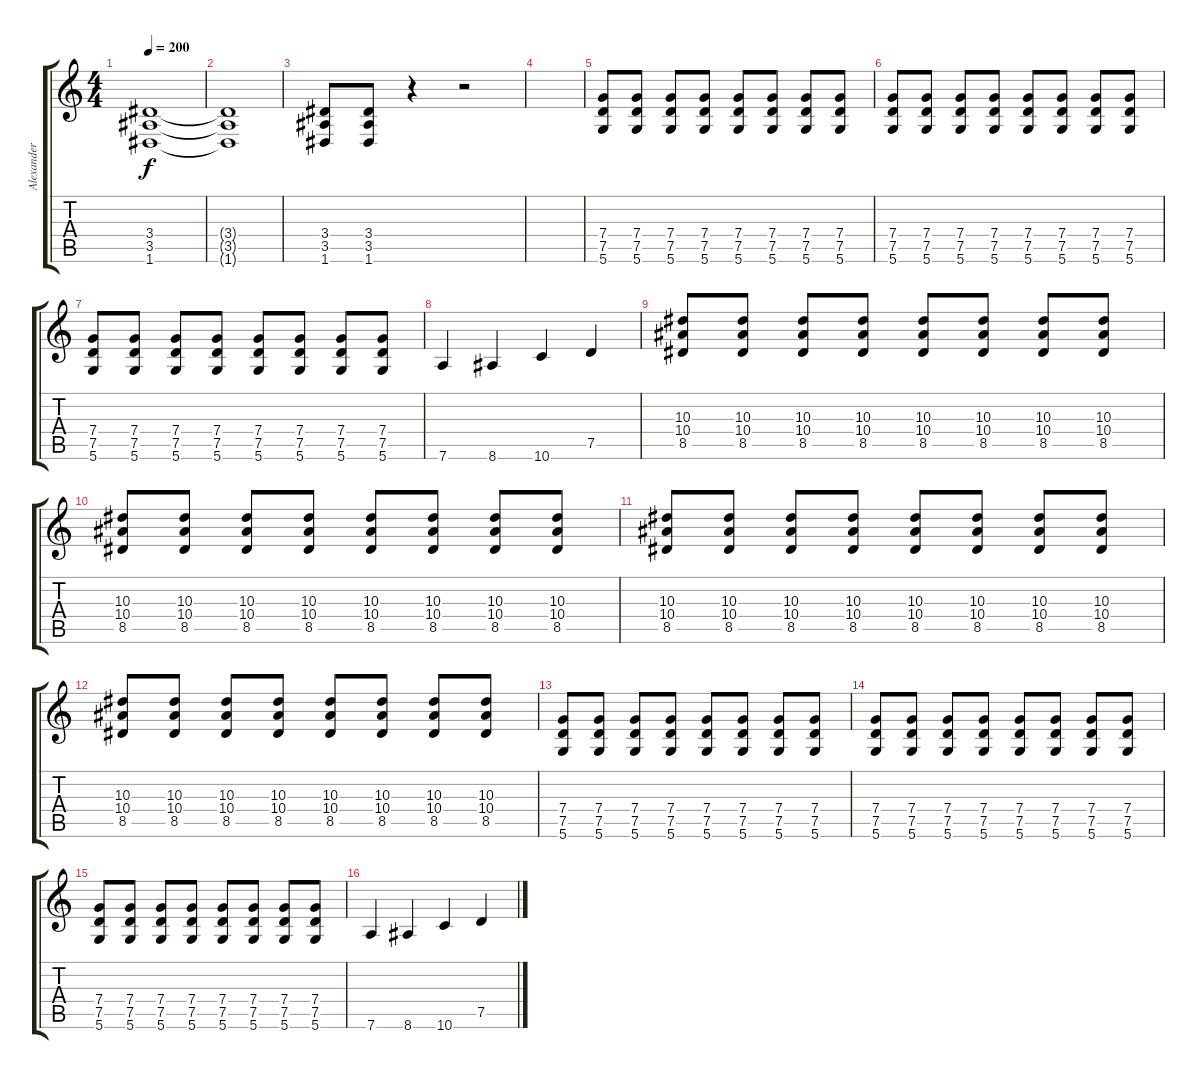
\track ("Alexander Kuoppala " "Alexander ") {instrument distortionguitar}
\staff {score tabs}
\tuning (D4 A3 F3 C3 G2 D2) {hide}
\ts (4 4)
\tempo 200
\clef g2
\ks c
(3.4 3.5 1.6).1{dy f} |
(3.4{t} 3.5{t} 1.6{t}).1 |
(3.4 3.5 1.6).8 (3.4 3.5 1.6).8 r.4 r.2 |
|
(7.4 7.5 5.6).8 (7.4 7.5 5.6).8 (7.4 7.5 5.6).8 (7.4 7.5 5.6).8 (7.4 7.5 5.6).8 (7.4 7.5 5.6).8 (7.4 7.5 5.6).8 (7.4 7.5 5.6).8 |
(7.4 7.5 5.6).8 (7.4 7.5 5.6).8 (7.4 7.5 5.6).8 (7.4 7.5 5.6).8 (7.4 7.5 5.6).8 (7.4 7.5 5.6).8 (7.4 7.5 5.6).8 (7.4 7.5 5.6).8 |
(7.4 7.5 5.6).8 (7.4 7.5 5.6).8 (7.4 7.5 5.6).8 (7.4 7.5 5.6).8 (7.4 7.5 5.6).8 (7.4 7.5 5.6).8 (7.4 7.5 5.6).8 (7.4 7.5 5.6).8 |
7.6.4 8.6.4 10.6.4 7.5.4 |
(10.3 10.4 8.5).8 (10.3 10.4 8.5).8 (10.3 10.4 8.5).8 (10.3 10.4 8.5).8 (10.3 10.4 8.5).8 (10.3 10.4 8.5).8 (10.3 10.4 8.5).8 (10.3 10.4 8.5).8 |
(10.3 10.4 8.5).8 (10.3 10.4 8.5).8 (10.3 10.4 8.5).8 (10.3 10.4 8.5).8 (10.3 10.4 8.5).8 (10.3 10.4 8.5).8 (10.3 10.4 8.5).8 (10.3 10.4 8.5).8 |
(10.3 10.4 8.5).8 (10.3 10.4 8.5).8 (10.3 10.4 8.5).8 (10.3 10.4 8.5).8 (10.3 10.4 8.5).8 (10.3 10.4 8.5).8 (10.3 10.4 8.5).8 (10.3 10.4 8.5).8 |
(10.3 10.4 8.5).8 (10.3 10.4 8.5).8 (10.3 10.4 8.5).8 (10.3 10.4 8.5).8 (10.3 10.4 8.5).8 (10.3 10.4 8.5).8 (10.3 10.4 8.5).8 (10.3 10.4 8.5).8 |
(7.4 7.5 5.6).8 (7.4 7.5 5.6).8 (7.4 7.5 5.6).8 (7.4 7.5 5.6).8 (7.4 7.5 5.6).8 (7.4 7.5 5.6).8 (7.4 7.5 5.6).8 (7.4 7.5 5.6).8 |
(7.4 7.5 5.6).8 (7.4 7.5 5.6).8 (7.4 7.5 5.6).8 (7.4 7.5 5.6).8 (7.4 7.5 5.6).8 (7.4 7.5 5.6).8 (7.4 7.5 5.6).8 (7.4 7.5 5.6).8 |
(7.4 7.5 5.6).8 (7.4 7.5 5.6).8 (7.4 7.5 5.6).8 (7.4 7.5 5.6).8 (7.4 7.5 5.6).8 (7.4 7.5 5.6).8 (7.4 7.5 5.6).8 (7.4 7.5 5.6).8 |
7.6.4 8.6.4 10.6.4 7.5.4
